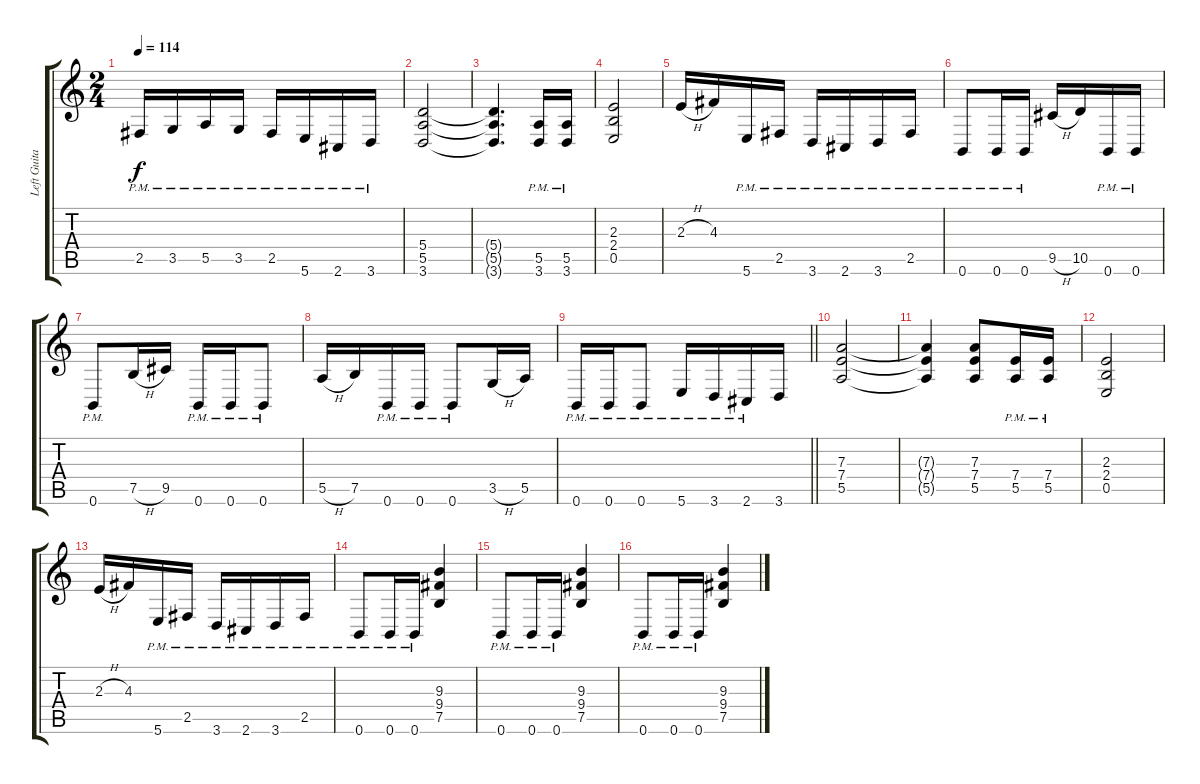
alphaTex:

\track ("Left Guitar" "Left Guita") {instrument electricguitarclean}
\staff {score tabs}
\tuning (B3 Gb3 D3 A2 E2 B1) {hide}
\ts (2 4)
\tempo 114
\clef g2
\ks c
2.5{pm}.16{dy f} 3.5{pm}.16 5.5{pm}.16 3.5{pm}.16 2.5{pm}.16 5.6{pm}.16 2.6{pm}.16 3.6{pm}.16 |
(5.4 5.5 3.6).2 |
(5.4{t} 5.5{t} 3.6{t}).4{d} (5.5{pm} 3.6{pm}).16 (5.5{pm} 3.6{pm}).16 |
(2.3 2.4 0.5).2 |
2.3{h}.16 4.3.16 5.6{pm}.16 2.5{pm}.16 3.6{pm}.16 2.6{pm}.16 3.6{pm}.16 2.5{pm}.16 |
0.6{pm}.8 0.6{pm}.16 0.6{pm}.16 9.5{h}.16 10.5.16 0.6{pm}.16 0.6{pm}.16 |
0.6{pm}.8 7.5{h}.16 9.5.16 0.6{pm}.16 0.6{pm}.16 0.6{pm}.8 |
5.5{h}.16 7.5.16 0.6{pm}.16 0.6{pm}.16 0.6{pm}.8 3.5{h}.16 5.5.16 |
\barLineRight lightlight
0.6{pm}.16 0.6{pm}.16 0.6{pm}.8 5.6{pm}.16 3.6{pm}.16 2.6{pm}.16 3.6.16 |
\section ("" "")
(7.3 7.4 5.5).2 |
(7.3{t} 7.4{t} 5.5{t}).4 (7.3 7.4 5.5).8 (7.4{pm} 5.5{pm}).16 (7.4{pm} 5.5{pm}).16 |
(2.3 2.4 0.5).2 |
2.3{h}.16 4.3.16 5.6{pm}.16 2.5{pm}.16 3.6{pm}.16 2.6{pm}.16 3.6{pm}.16 2.5{pm}.16 |
0.6{pm}.8 0.6{pm}.16 0.6{pm}.16 (9.3 9.4 7.5).4 |
0.6{pm}.8 0.6{pm}.16 0.6{pm}.16 (9.3 9.4 7.5).4 |
0.6{pm}.8 0.6{pm}.16 0.6{pm}.16 (9.3 9.4 7.5).4
